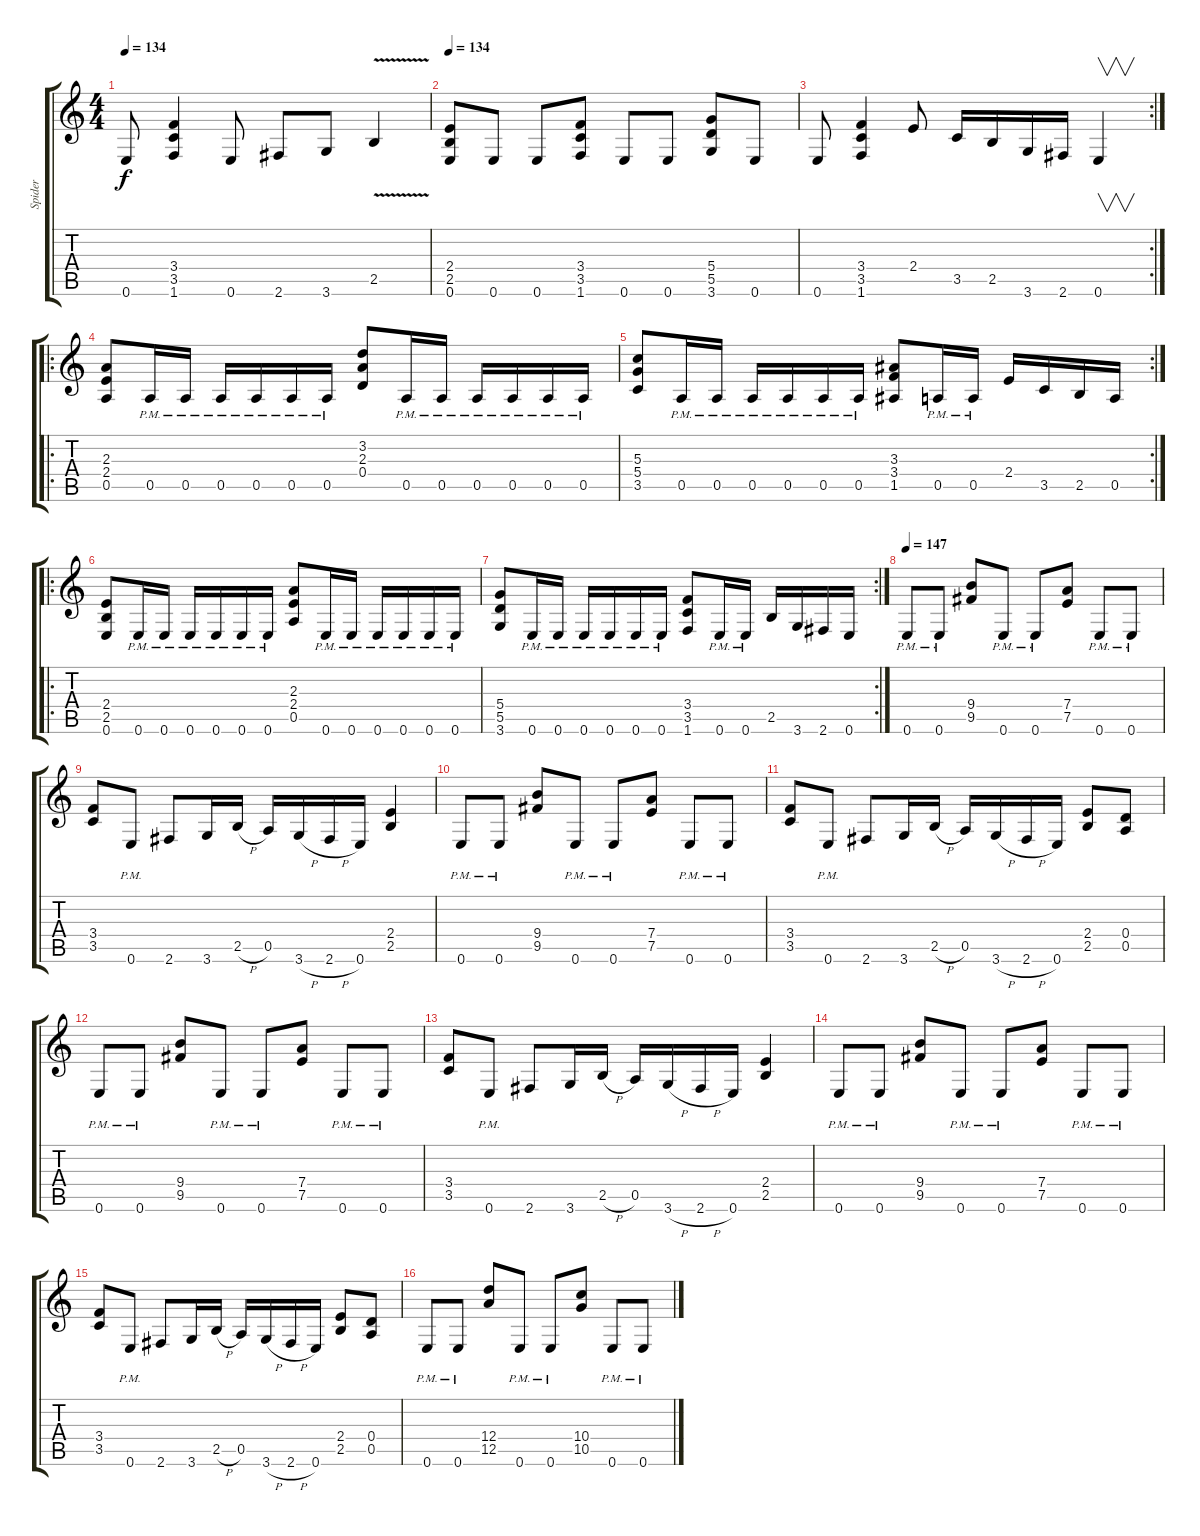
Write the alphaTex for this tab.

\track ("Spider" "Spider") {instrument distortionguitar}
\staff {score tabs}
\tuning (E4 B3 G3 D3 A2 E2) {hide}
\ts (4 4)
\tempo 134
\clef g2
\ks c
0.6.8{dy f} (3.4 3.5 1.6).4 0.6.8 2.6.8 3.6.8 2.5{v}.4 |
\tempo 134
(2.4 2.5 0.6).8 0.6.8 0.6.8 (3.4 3.5 1.6).8 0.6.8 0.6.8 (5.4 5.5 3.6).8 0.6.8 |
\rc 2
0.6.8 (3.4 3.5 1.6).4 2.4.8 3.5.16 2.5.16 3.6.16 2.6.16 0.6.4{v} |
\ro
(2.3 2.4 0.5).8 0.5{pm}.16 0.5{pm}.16 0.5{pm}.16 0.5{pm}.16 0.5{pm}.16 0.5{pm}.16 (3.2 2.3 0.4).8 0.5{pm}.16 0.5{pm}.16 0.5{pm}.16 0.5{pm}.16 0.5{pm}.16 0.5{pm}.16 |
\rc 2
(5.3 5.4 3.5).8 0.5{pm}.16 0.5{pm}.16 0.5{pm}.16 0.5{pm}.16 0.5{pm}.16 0.5{pm}.16 (3.3 3.4 1.5).8 0.5{pm}.16 0.5{pm}.16 2.4.16 3.5.16 2.5.16 0.5.16 |
\ro
(2.4 2.5 0.6).8 0.6{pm}.16 0.6{pm}.16 0.6{pm}.16 0.6{pm}.16 0.6{pm}.16 0.6{pm}.16 (2.3 2.4 0.5).8 0.6{pm}.16 0.6{pm}.16 0.6{pm}.16 0.6{pm}.16 0.6{pm}.16 0.6{pm}.16 |
\rc 2
(5.4 5.5 3.6).8 0.6{pm}.16 0.6{pm}.16 0.6{pm}.16 0.6{pm}.16 0.6{pm}.16 0.6{pm}.16 (3.4 3.5 1.6).8 0.6{pm}.16 0.6{pm}.16 2.5.16 3.6.16 2.6.16 0.6.16 |
\tempo 147
0.6{pm}.8 0.6{pm}.8 (9.4 9.5).8 0.6{pm}.8 0.6{pm}.8 (7.4 7.5).8 0.6{pm}.8 0.6{pm}.8 |
(3.4 3.5).8 0.6{pm}.8 2.6.8 3.6.16 2.5{h}.16 0.5.16 3.6{h}.16 2.6{h}.16 0.6.16 (2.4 2.5).4 |
0.6{pm}.8 0.6{pm}.8 (9.4 9.5).8 0.6{pm}.8 0.6{pm}.8 (7.4 7.5).8 0.6{pm}.8 0.6{pm}.8 |
(3.4 3.5).8 0.6{pm}.8 2.6.8 3.6.16 2.5{h}.16 0.5.16 3.6{h}.16 2.6{h}.16 0.6.16 (2.4 2.5).8 (0.4 0.5).8 |
0.6{pm}.8 0.6{pm}.8 (9.4 9.5).8 0.6{pm}.8 0.6{pm}.8 (7.4 7.5).8 0.6{pm}.8 0.6{pm}.8 |
(3.4 3.5).8 0.6{pm}.8 2.6.8 3.6.16 2.5{h}.16 0.5.16 3.6{h}.16 2.6{h}.16 0.6.16 (2.4 2.5).4 |
0.6{pm}.8 0.6{pm}.8 (9.4 9.5).8 0.6{pm}.8 0.6{pm}.8 (7.4 7.5).8 0.6{pm}.8 0.6{pm}.8 |
(3.4 3.5).8 0.6{pm}.8 2.6.8 3.6.16 2.5{h}.16 0.5.16 3.6{h}.16 2.6{h}.16 0.6.16 (2.4 2.5).8 (0.4 0.5).8 |
0.6{pm}.8 0.6{pm}.8 (12.4 12.5).8 0.6{pm}.8 0.6{pm}.8 (10.4 10.5).8 0.6{pm}.8 0.6{pm}.8
